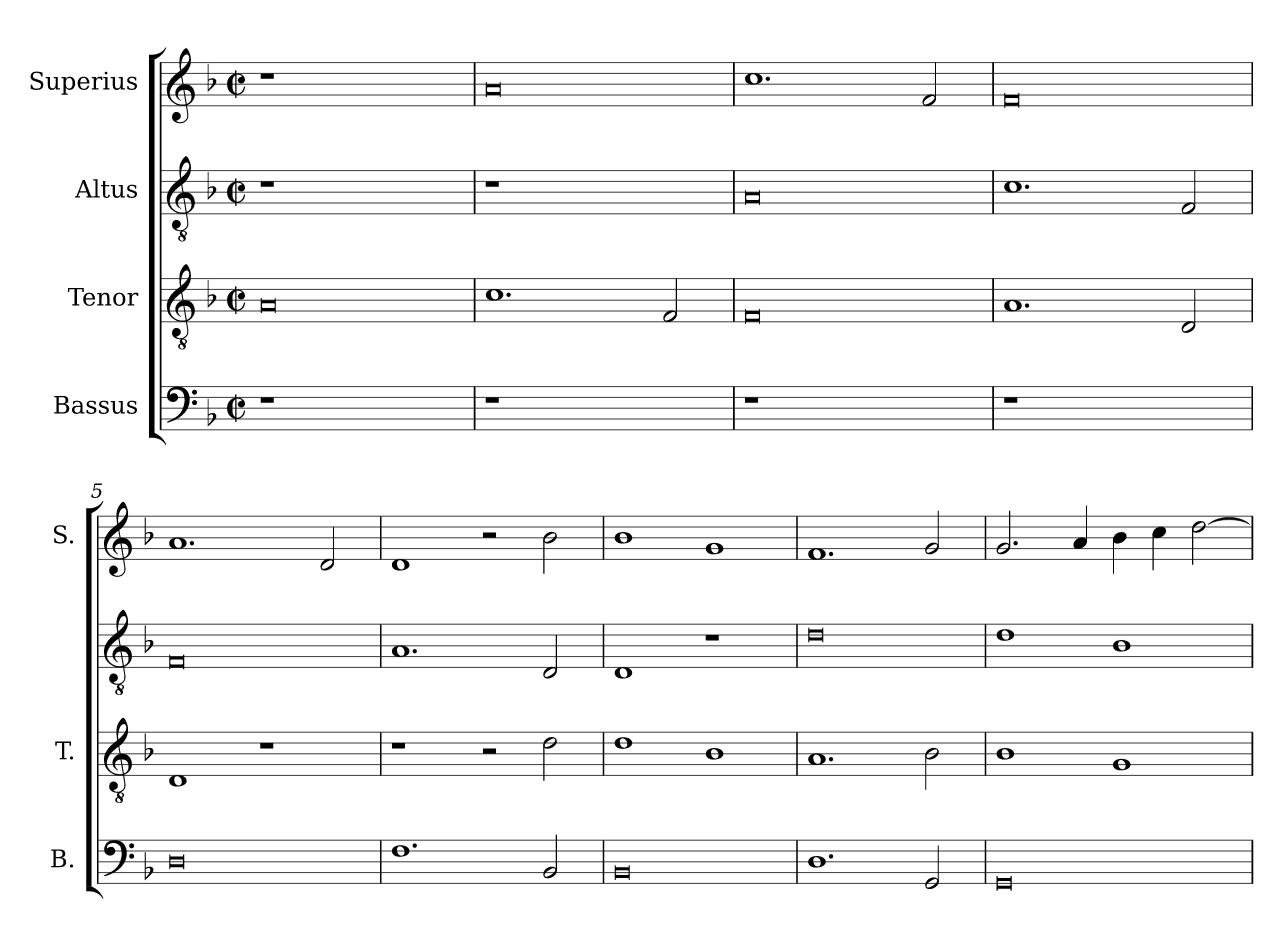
**kern	**kern	**kern	**kern
*part4	*part3	*part2	*part1
*staff4	*staff3	*staff2	*staff1
*I"Bassus	*I"Tenor	*I"Altus	*I"Superius
*I'B.	*I'T.	*	*I'S.
!!LO:PB:g=z
*clefF4	*clefGv2	*clefGv2	*clefG2
*	*ITrd7c12	*ITrd7c12	*
*k[b-]	*k[b-]	*k[b-]	*k[b-]
*F:	*F:	*F:	*F:
*M2/2	*M2/2	*M2/2	*M2/2
*met(c|)	*met(c|)	*met(c|)	*met(c|)
=1	=1	=1	=1
!LO:N:vis=1	!	!LO:N:vis=1	!LO:N:vis=1
1r	0AAi	1r	1r
1ryy	.	1ryy	1ryy
=2	=2	=2	=2
!LO:N:vis=1	!	!LO:N:vis=1	!
1r	1.Ci	1r	0ai
1ryy	.	1ryy	.
.	2FFi/	.	.
=3	=3	=3	=3
!LO:N:vis=1	!	!	!
1r	0FFi	0AAi	1.cci
1ryy	.	.	.
.	.	.	2fi/
=4	=4	=4	=4
!LO:N:vis=1	!	!	!
1r	1.AAi	1.Ci	0fi
1ryy	.	.	.
.	2DDi/	2FFi/	.
=5	=5	=5	=5
0Di	1DDi	0FFi	1.ai
.	1r	.	.
.	.	.	2di/
=6	=6	=6	=6
1.Fi	1r	1.AAi	1di
.	2r	.	2r
2BB-i/	2Di\	2DDi/	2b-i\
=7	=7	=7	=7
0BB-i	1Di	1DDi	1b-i
.	1BB-i	1r	1gi
!!LO:LB:g=z
=8	=8	=8	=8
1.Di	1.AAi	0Di	1.fi
2GGi/	2BB-i\	.	2gi/
=9	=9	=9	=9
0GGi	1BB-i	1Di	2.gi/
.	.	.	4ai/
.	1GGi	1BB-i	4b-i\
.	.	.	4cci\
.	.	.	[>2ddi\
=	=	=	=
*-	*-	*-	*-
